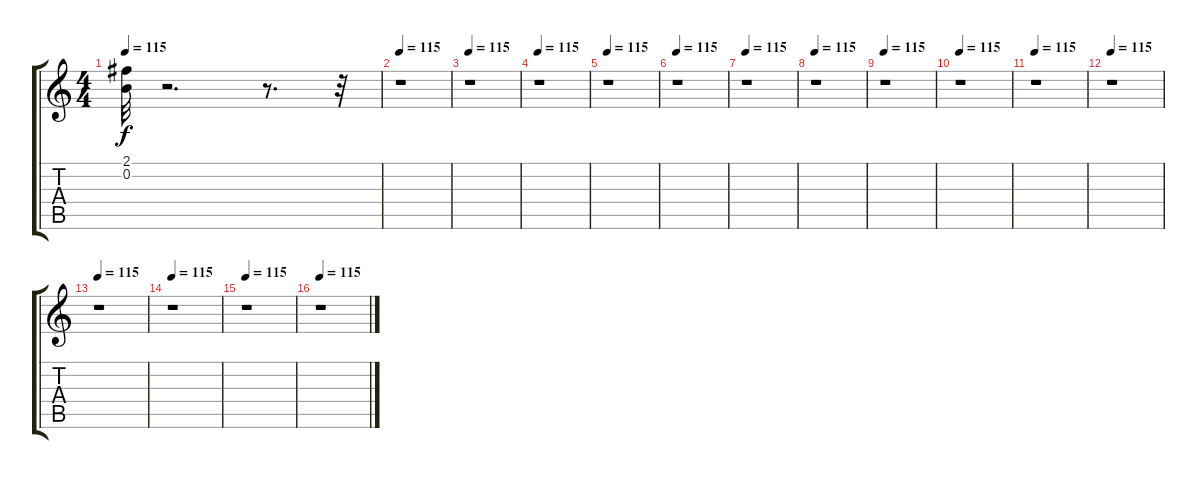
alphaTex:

\track "" {instrument overdrivenguitar}
\staff {score tabs}
\tuning (E4 B3 G3 D3 A2 E2) {hide}
\ts (4 4)
\tempo 115
\clef g2
\ks c
(2.1{t} 0.2{t}).32{dy f} r.2{d} r.8{d} r.32 |
\tempo 115
r.1 |
\tempo 115
r.1 |
\tempo 115
r.1 |
\tempo 115
r.1 |
\tempo 115
r.1 |
\tempo 115
r.1 |
\tempo 115
r.1 |
\tempo 115
r.1 |
\tempo 115
r.1 |
\tempo 115
r.1 |
\tempo 115
r.1 |
\tempo 115
r.1 |
\tempo 115
r.1 |
\tempo 115
r.1 |
\tempo 115
r.1
